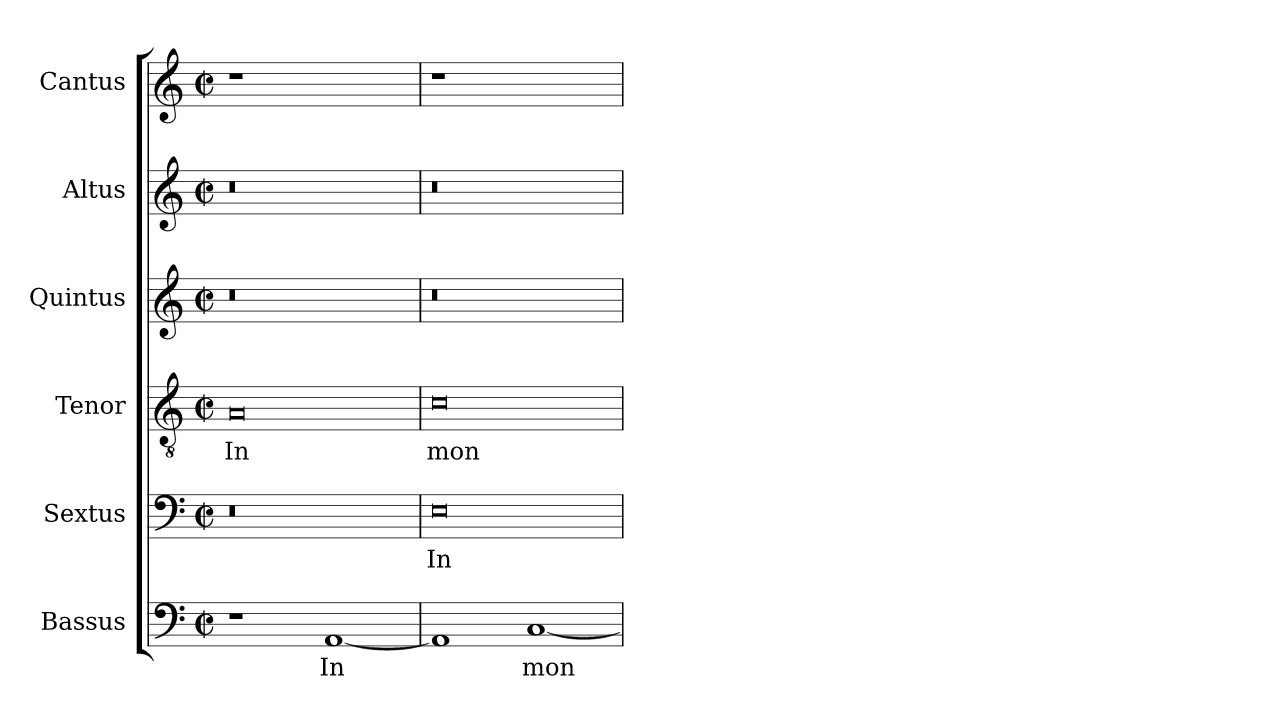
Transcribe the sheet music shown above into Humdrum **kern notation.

**kern	**text	**kern	**text	**kern	**text	**kern	**kern	**kern
*part6	*part6	*part5	*part5	*part4	*part4	*part3	*part2	*part1
*staff6	*staff6	*staff5	*staff5	*staff4	*staff4	*staff3	*staff2	*staff1
*I"Bassus	*	*I"Sextus	*	*I"Tenor	*	*I"Quintus	*I"Altus	*I"Cantus
!!LO:PB:g=z
*stria5	*	*stria5	*	*stria5	*	*stria5	*stria5	*stria5
*clefF4	*	*clefF4	*	*clefGv2	*	*clefG2	*clefG2	*clefG2
*k[]	*	*k[]	*	*k[]	*	*k[]	*k[]	*k[]
*C:	*	*C:	*	*C:	*	*C:	*C:	*C:
*M2/2	*	*M2/2	*	*M2/2	*	*M2/2	*M2/2	*M2/2
*met(c|)	*	*met(c|)	*	*met(c|)	*	*met(c|)	*met(c|)	*met(c|)
=1	=1	=1	=1	=1	=1	=1	=1	=1
!	!	!	!	!	!LO:LY:b:cj	!	!	!
1r	.	0r	.	0A	In	0r	0r	1r
!	!LO:LY:b:cj	!	!	!	!	!	!	!
[<1AA	In	.	.	.	.	.	.	1ryy
=2	=2	=2	=2	=2	=2	=2	=2	=2
!	!LO:LY:b:cj	!	!LO:LY:b:cj	!	!LO:LY:b:cj	!	!	!
1AA]	.	0E	In	0c	mon	0r	0r	1r
!	!LO:LY:b:cj	!	!	!	!	!	!	!
[<1C	mon	.	.	.	.	.	.	1ryy
=	=	=	=	=	=	=	=	=
*-	*-	*-	*-	*-	*-	*-	*-	*-
